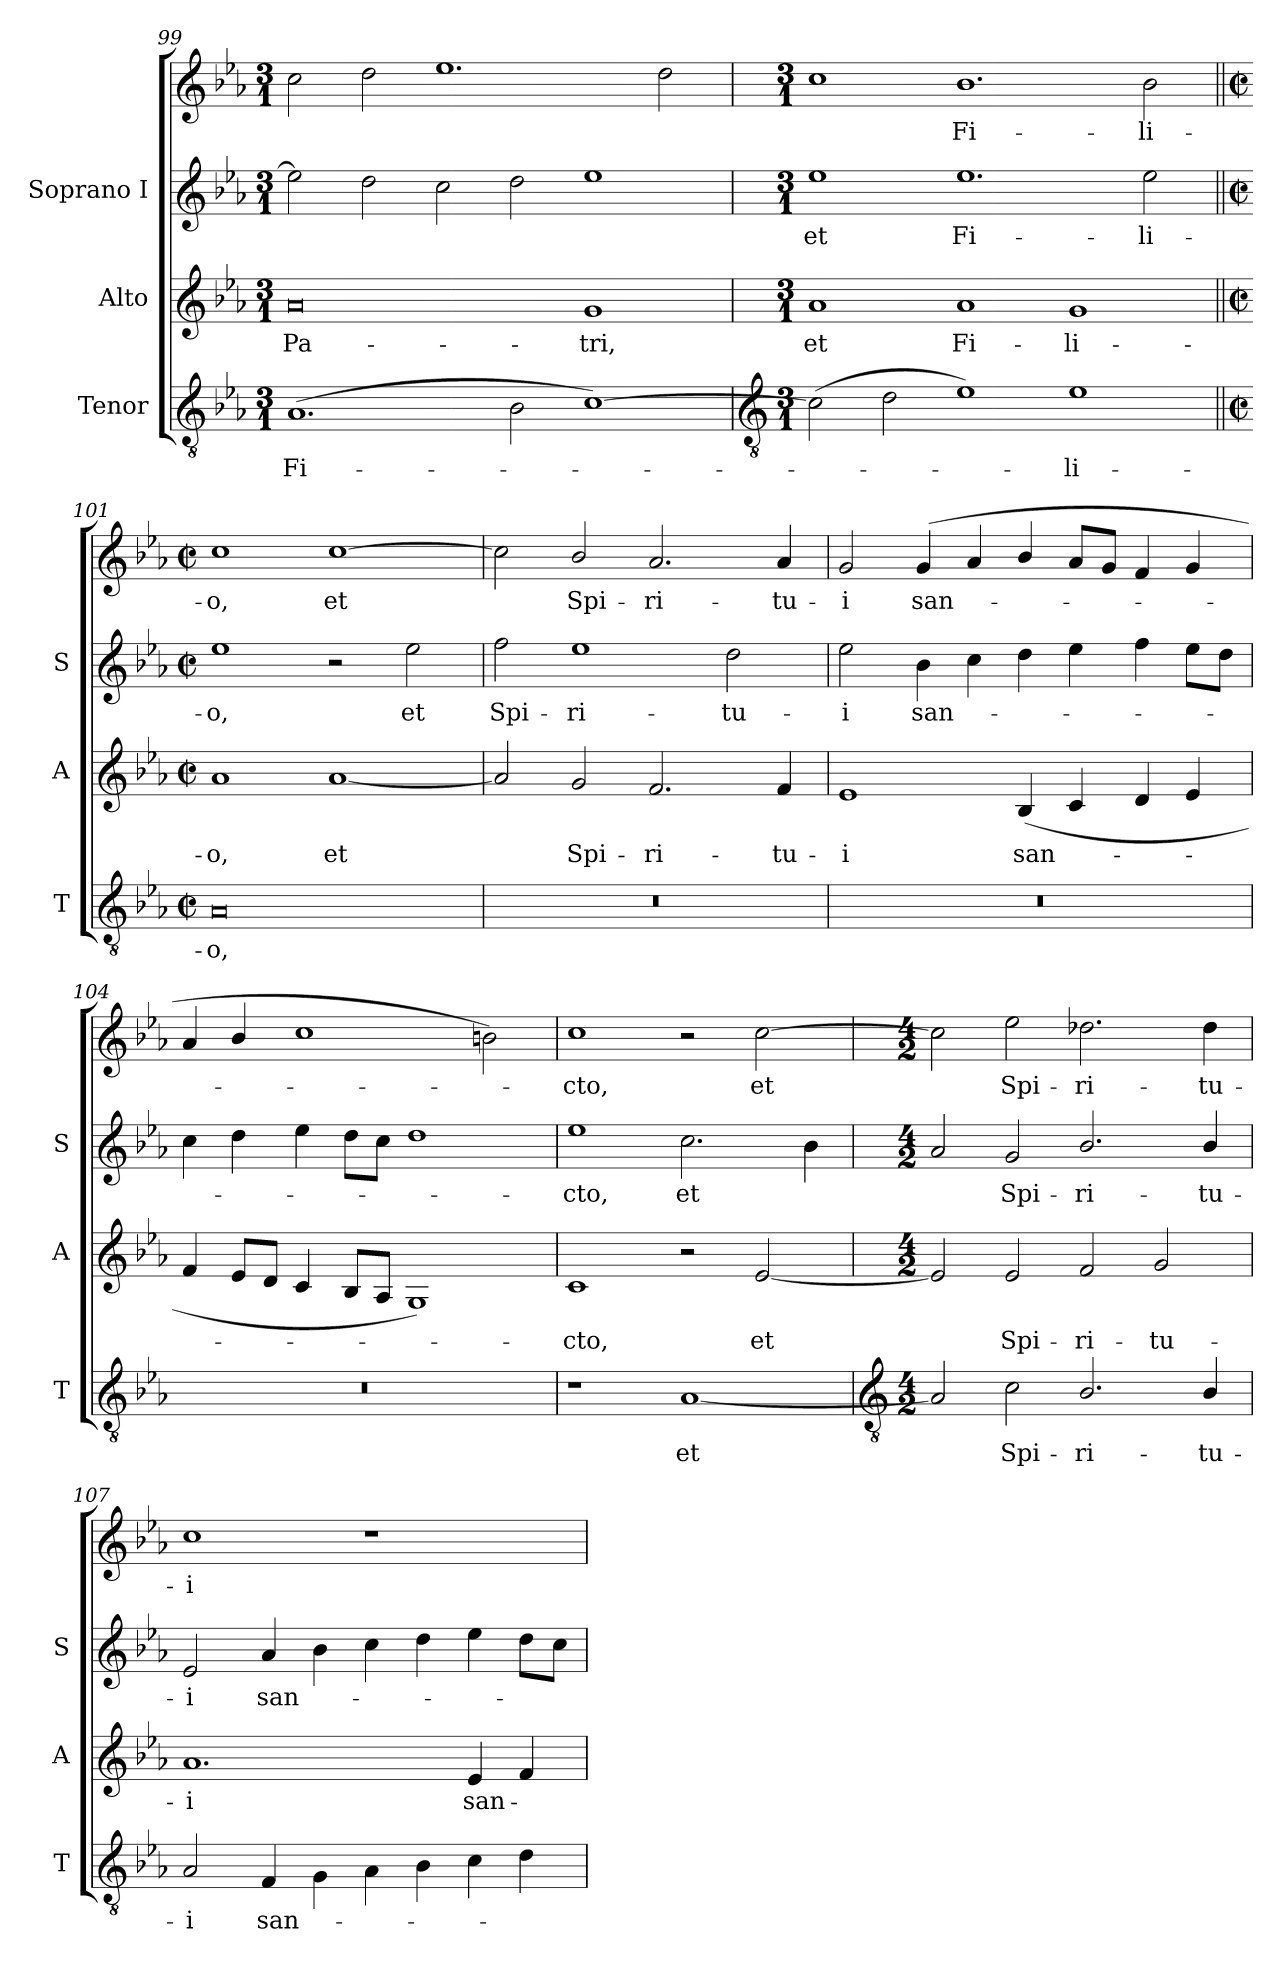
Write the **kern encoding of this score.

**kern	**text	**kern	**text	**kern	**text	**kern	**text
*part3	*part3	*part2	*part2	*part1	*part1	*part1	*part1
*staff4	*staff4	*staff3	*staff3	*staff2	*staff2	*staff1	*staff1
*I"Tenor	*	*I"Alto	*	*I"Soprano I	*	*	*
*I'T	*	*I'A	*	*I'S	*	*	*
*clefGv2	*	*clefG2	*	*clefG2	*	*clefG2	*
*k[b-e-a-]	*	*k[b-e-a-]	*	*k[b-e-a-]	*	*k[b-e-a-]	*
*E-:	*	*E-:	*	*E-:	*	*E-:	*
*M3/1	*	*M3/1	*	*M3/1	*	*M3/1	*
=99	=99	=99	=99	=99	=99	=99	=99
!	!LO:LY:b	!	!LO:LY:b	!	!	!	!
(>1.A-	Fi-	0a-	Pa-	2ee-]	.	2cc	.
.	.	.	.	2dd	.	2dd	.
.	.	.	.	2cc	.	1.ee-	.
2B-	.	.	.	2dd	.	.	.
!	!	!	!LO:LY:b	!	!	!	!
[1c)	.	1g	-tri,	1ee-	.	.	.
.	.	.	.	.	.	2dd	.
!!LO:LB:g=z
=100	=100	=100	=100	=100	=100	=100	=100
*clefGv2	*	*	*	*	*	*	*
*M3/1	*	*M3/1	*	*M3/1	*	*M3/1	*
!	!	!	!LO:LY:b	!	!LO:LY:b	!	!
(>2c]	.	1a-	et	1ee-	-et	1cc	.
2d	.	.	.	.	.	.	.
!	!	!	!LO:LY:b	!	!LO:LY:b	!	!LO:LY:b
1e-)	.	1a-	Fi-	1.ee-	Fi-	1.b-	Fi-
!	!LO:LY:b	!	!LO:LY:b	!	!	!	!
1e-	li-	1g	-li-	.	.	.	.
!	!	!	!	!	!LO:LY:b	!	!LO:LY:b
.	.	.	.	2ee-	-li-	2b-	-li-
=101||	=101||	=101||	=101||	=101||	=101||	=101||	=101||
*M4/2	*	*M4/2	*	*M4/2	*	*M4/2	*
*met(c|)	*	*met(c|)	*	*met(c|)	*	*met(c|)	*
!	!LO:LY:b	!	!LO:LY:b	!	!LO:LY:b	!	!LO:LY:b
0A-	-o,	1a-	-o,	1ee-	o,	1cc	-o,
!	!	!	!LO:LY:b	!	!	!	!LO:LY:b
.	.	[1a-	et	2r	.	[1cc	et
!	!	!	!	!	!LO:LY:b	!	!
.	.	.	.	2ee-	et	.	.
=102	=102	=102	=102	=102	=102	=102	=102
!	!	!	!	!	!LO:LY:b	!	!
0r	.	2a-]	.	2ff	-Spi-	2cc]	.
!	!	!	!LO:LY:b	!	!LO:LY:b	!	!LO:LY:b
.	.	2g	Spi-	1ee-	-ri-	2b-/	Spi-
!	!	!	!LO:LY:b	!	!	!	!LO:LY:b
.	.	2.f	-ri-	.	.	2.a-	-ri-
!	!	!	!	!	!LO:LY:b	!	!
.	.	.	.	2dd	-tu-	.	.
!	!	!	!LO:LY:b	!	!	!	!LO:LY:b
.	.	4f	-tu-	.	.	4a-	-tu-
=103	=103	=103	=103	=103	=103	=103	=103
!	!	!	!LO:LY:b	!	!LO:LY:b	!	!LO:LY:b
0r	.	1e-	-i	2ee-	i	2g	-i
!	!	!	!	!	!LO:LY:b	!	!LO:LY:b
.	.	.	.	4b-	san-	(<4g	san-
.	.	.	.	4cc	.	4a-	.
!	!	!	!LO:LY:b	!	!	!	!
.	.	(<4B-	san-	4dd	.	4b-/	.
.	.	4c	.	4ee-	.	8a-L	.
.	.	.	.	.	.	8gJ	.
.	.	4d	.	4ff	.	4f	.
.	.	4e-	.	8ee-L	.	4g	.
.	.	.	.	8ddJ	.	.	.
=104	=104	=104	=104	=104	=104	=104	=104
0r	.	4f	.	4cc	.	4a-	.
.	.	8e-L	.	4dd	.	4b-/	.
.	.	8dJ	.	.	.	.	.
.	.	4c	.	4ee-	.	1cc	.
.	.	8B-L	.	8ddL	.	.	.
.	.	8A-J	.	8ccJ	.	.	.
.	.	1G)	.	1dd	.	.	.
.	.	.	.	.	.	2bn)	.
=105	=105	=105	=105	=105	=105	=105	=105
!	!	!	!LO:LY:b	!	!LO:LY:b	!	!LO:LY:b
1r	.	1c	cto,	1ee-	cto,	1cc	cto,
!	!LO:LY:b	!	!	!	!LO:LY:b	!	!
[1A-	et	2r	.	2.cc	et	2r	.
!	!	!	!LO:LY:b	!	!	!	!LO:LY:b
.	.	[2e-	et	.	.	[2cc	et
.	.	.	.	4b-	.	.	.
!!LO:LB:g=z
=106	=106	=106	=106	=106	=106	=106	=106
*clefGv2	*	*	*	*	*	*	*
*M4/2	*	*M4/2	*	*M4/2	*	*M4/2	*
2A-]	.	2e-]	.	2a-	.	2cc]	.
!	!LO:LY:b	!	!LO:LY:b	!	!LO:LY:b	!	!LO:LY:b
2c	Spi-	2e-	Spi-	2g	-Spi-	2ee-	Spi-
!	!LO:LY:b	!	!LO:LY:b	!	!LO:LY:b	!	!LO:LY:b
2.B-/	-ri-	2f	-ri-	2.b-/	-ri-	2.dd-X	-ri-
!	!	!	!LO:LY:b	!	!	!	!
.	.	2g	-tu-	.	.	.	.
!	!LO:LY:b	!	!	!	!LO:LY:b	!	!LO:LY:b
4B-/	-tu-	.	.	4b-/	-tu-	4dd-	-tu-
=107	=107	=107	=107	=107	=107	=107	=107
!	!LO:LY:b	!	!LO:LY:b	!	!LO:LY:b	!	!LO:LY:b
2A-	-i	1.a-	-i	2e-	i	1cc	-i
!	!LO:LY:b	!	!	!	!LO:LY:b	!	!
4F	san-	.	.	4a-	san-	.	.
4G\	.	.	.	4b-	.	.	.
4A-\	.	.	.	4cc	.	1r	.
4B-	.	.	.	4dd	.	.	.
!	!	!	!LO:LY:b	!	!	!	!
4c	.	4e-	san-	4ee-	.	.	.
4d	.	4f	.	8ddL	.	.	.
.	.	.	.	8ccJ	.	.	.
=	=	=	=	=	=	=	=
*-	*-	*-	*-	*-	*-	*-	*-
